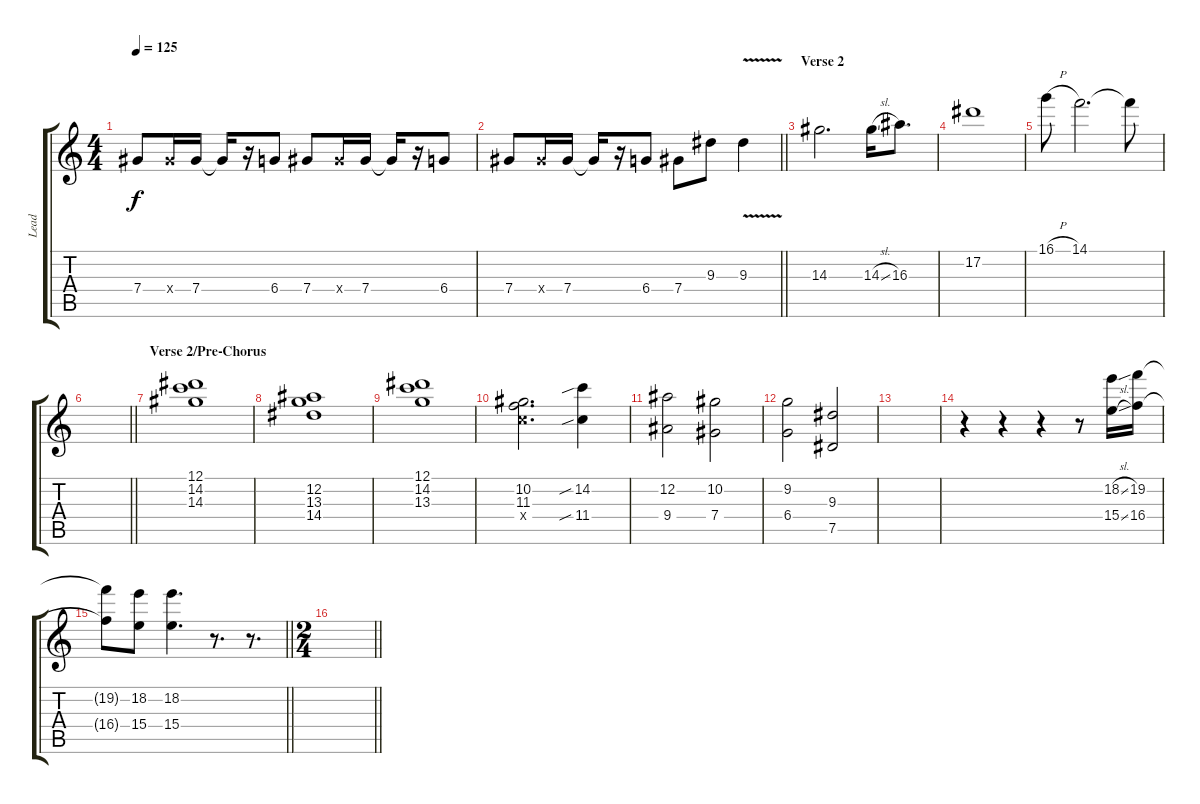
\track ("Lead" "Lead") {instrument overdrivenguitar}
\staff {score tabs}
\tuning (Eb4 Bb3 Gb3 Db3 Ab2 Eb2) {hide}
\ts (4 4)
\tempo 125
\clef g2
\ks c
7.4.8{dy f} 7.4{x}.16 7.4.16 7.4{t}.16 r.16 6.4.8 7.4.8 7.4{x}.16 7.4.16 7.4{t}.16 r.16 6.4.8 |
\barLineRight lightlight
7.4.8 7.4{x}.16 7.4.16 7.4{t}.16 r.16 6.4.8 7.4.8 9.3.8 9.3{v}.4 |
\section ("" "Verse 2")
14.3.2{d} 14.3{sl}.16 16.3.8{d} |
17.2.1 |
16.1{h}.8 14.1.2{d} 14.1{t}.8 |
\barLineRight lightlight
|
\section ("" "Verse 2/Pre-Chorus")
(12.1 14.2 14.3).1 |
(12.2 13.3 14.4).1 |
(12.1 14.2 13.3).1 |
(10.2 11.3 11.4{x}).2{d} (14.2{sib} 11.4{sib}).4 |
(12.2 9.4).2 (10.2 7.4).2 |
(9.2 6.4).2 (9.3 7.5).2 |
|
r.4 r.4 r.4 r.8 (18.2{sl} 15.4{sl}).16 (19.2 16.4).16 |
\barLineRight lightlight
(19.2{t} 16.4{t}).8 (18.2 15.4).8 (18.2 15.4).4{d} r.8{d} r.8{d} |
\ts (2 4)
\barLineRight lightlight
